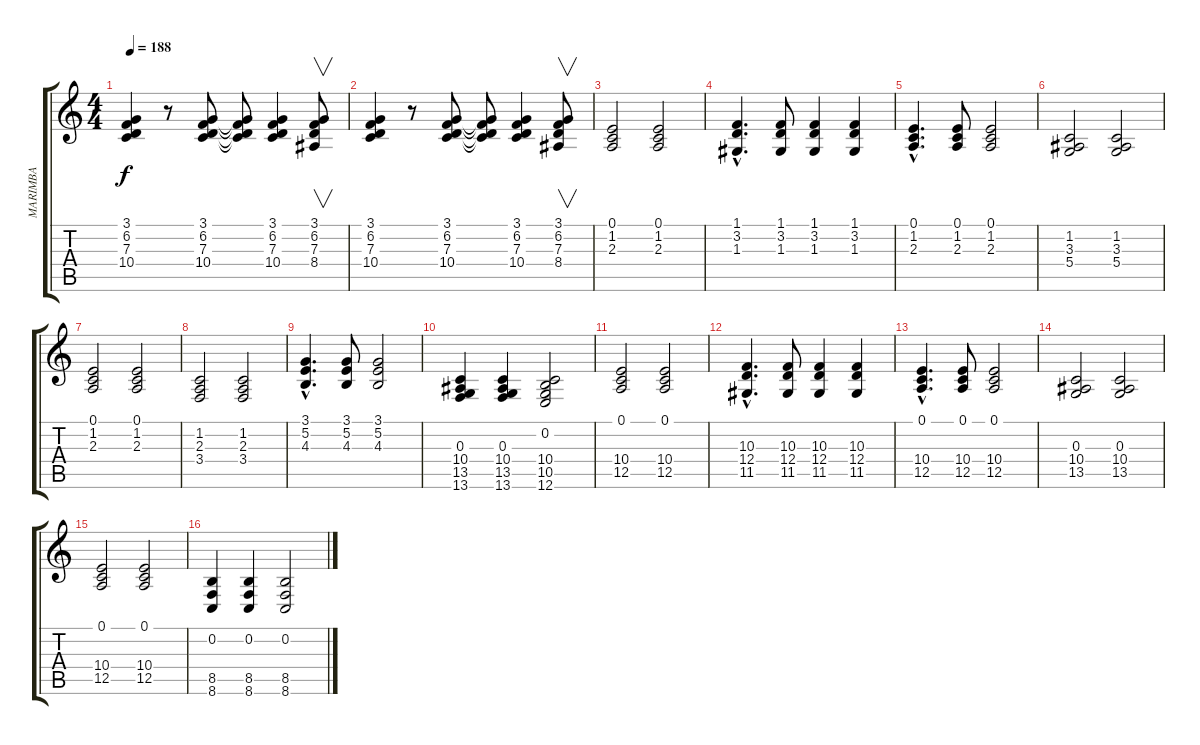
\track ("MARIMBA" "MARIMBA") {instrument marimba}
\staff {score tabs}
\tuning (E4 B3 G3 D3 A2 E2) {hide}
\ts (4 4)
\tempo 188
\clef g2
\ks c
(3.1 6.2 7.3 10.4).4{dy f} r.8 (3.1 6.2 7.3 10.4).8 (3.1{t} 6.2{t} 7.3{t} 10.4{t}).8 (3.1 6.2 7.3 10.4).4 (3.1 6.2 7.3 8.4).8{v} |
(3.1 6.2 7.3 10.4).4 r.8 (3.1 6.2 7.3 10.4).8 (3.1{t} 6.2{t} 7.3{t} 10.4{t}).8 (3.1 6.2 7.3 10.4).4 (3.1 6.2 7.3 8.4).8{v} |
(0.1 1.2 2.3).2 (0.1 1.2 2.3).2 |
(1.1{hac} 3.2{hac} 1.3{hac}).4{d} (1.1 3.2 1.3).8 (1.1 3.2 1.3).4 (1.1 3.2 1.3).4 |
(0.1{hac} 1.2{hac} 2.3{hac}).4{d} (0.1 1.2 2.3).8 (0.1 1.2 2.3).2 |
(1.2 3.3 5.4).2 (1.2 3.3 5.4).2 |
(0.1 1.2 2.3).2 (0.1 1.2 2.3).2 |
(1.2 2.3 3.4).2 (1.2 2.3 3.4).2 |
(3.1{hac} 5.2{hac} 4.3{hac}).4{d} (3.1 5.2 4.3).8 (3.1 5.2 4.3).2 |
(0.3 10.4 13.5 13.6).4 (0.3 10.4 13.5 13.6).4 (0.2 10.4 10.5 12.6).2 |
(0.1 10.4 12.5).2 (0.1 10.4 12.5).2 |
(10.3{hac} 12.4{hac} 11.5{hac}).4{d} (10.3 12.4 11.5).8 (10.3 12.4 11.5).4 (10.3 12.4 11.5).4 |
(0.1{hac} 10.4{hac} 12.5{hac}).4{d} (0.1 10.4 12.5).8 (0.1 10.4 12.5).2 |
(0.3 10.4 13.5).2 (0.3 10.4 13.5).2 |
(0.1 10.4 12.5).2 (0.1 10.4 12.5).2 |
(0.2 8.5 8.6).4 (0.2 8.5 8.6).4 (0.2 8.5 8.6).2
